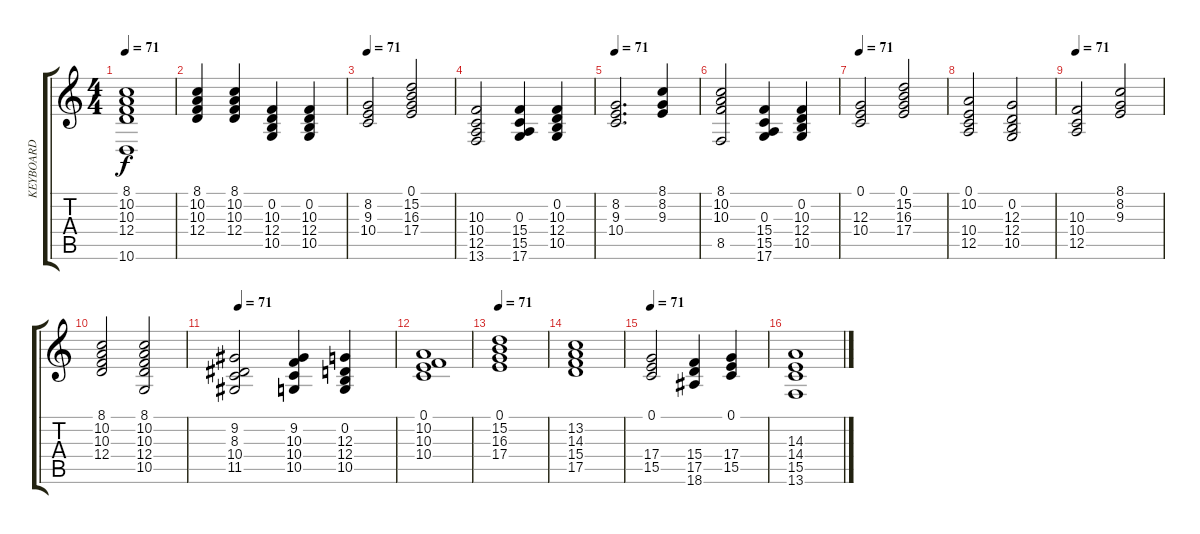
\track ("KEYBOARD" "KEYBOARD") {instrument seashore}
\staff {score tabs}
\tuning (E4 B3 G3 D3 A2 E2) {hide}
\ts (4 4)
\tempo 71
\clef g2
\ks c
(8.1 10.2 10.3 12.4 10.6).1{dy f} |
(8.1 10.2 10.3 12.4).4 (8.1 10.2 10.3 12.4).4 (0.2 10.3 12.4 10.5).4 (0.2 10.3 12.4 10.5).4 |
\tempo 71
(8.2 9.3 10.4).2{volume 11 instrument honkytonkpiano} (0.1 15.2 16.3 17.4).2{volume 11} |
(10.3 10.4 12.5 13.6).2 (0.3 15.4 15.5 17.6).4 (0.2 10.3 12.4 10.5).4 |
\tempo 71
(8.2 9.3 10.4).2{d} (8.1 8.2 9.3).4 |
(8.1 10.2 10.3 8.5).2 (0.3 15.4 15.5 17.6).4 (0.2 10.3 12.4 10.5).4 |
\tempo 71
(0.1 12.3 10.4).2 (0.1 15.2 16.3 17.4).2 |
(0.1 10.2 10.4 12.5).2 (0.2 12.3 12.4 10.5).2 |
\tempo 71
(10.3 10.4 12.5).2 (8.1 8.2 9.3).2 |
(8.1 10.2 10.3 12.4).2 (8.1 10.2 10.3 12.4 10.5).2 |
\tempo 71
(9.2 8.3 10.4 11.5).2 (9.2 10.3 10.4 10.5).4 (0.2 12.3 12.4 10.5).4 |
(0.1 10.2 10.3 10.4).1 |
\tempo 71
(0.1 15.2 16.3 17.4).1 |
(13.2 14.3 15.4 17.5).1 |
\tempo 71
(0.1 17.4 15.5).2 (15.4 17.5 18.6).4 (0.1 17.4 15.5).4 |
(14.3 14.4 15.5 13.6).1
